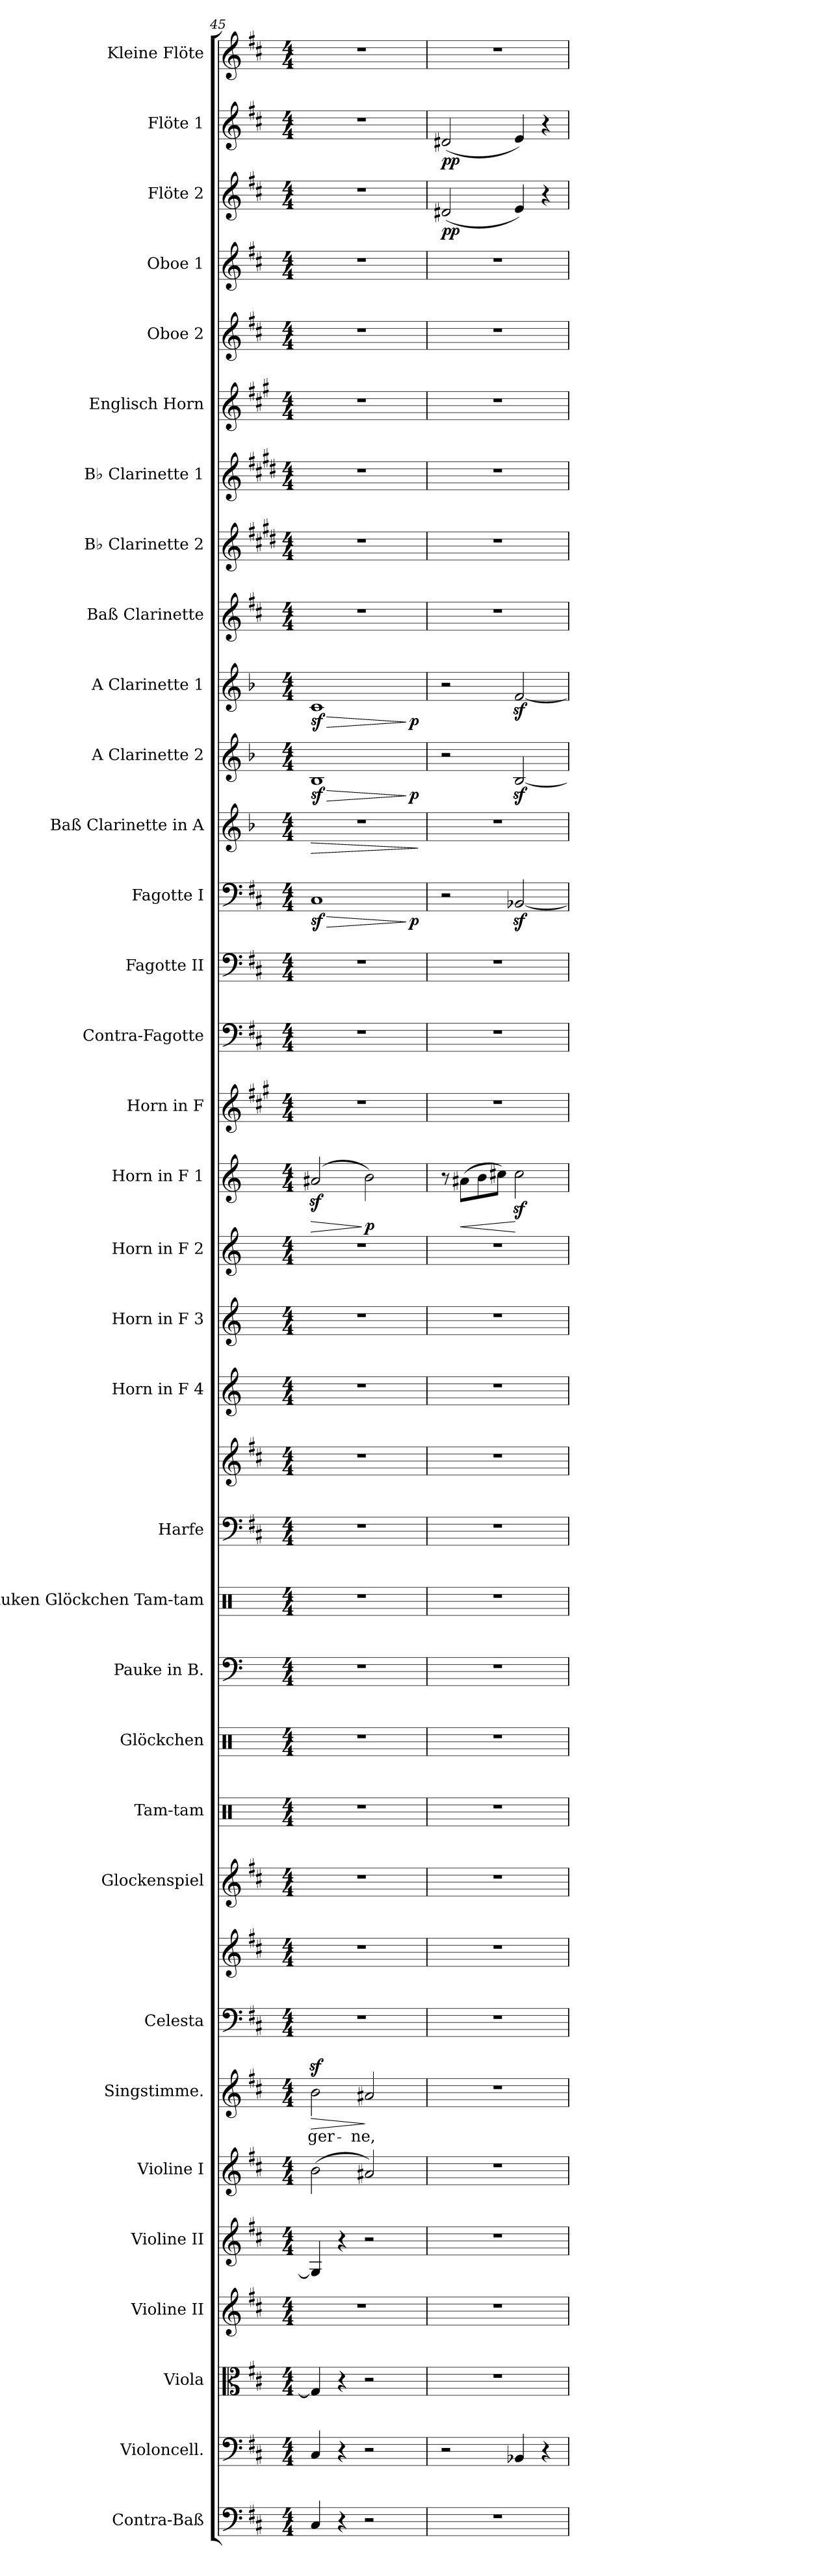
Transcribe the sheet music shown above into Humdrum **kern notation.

**kern	**kern	**kern	**kern	**kern	**kern	**kern	**text	**dynam	**kern	**kern	**kern	**kern	**kern	**kern	**kern	**kern	**kern	**kern	**kern	**kern	**kern	**dynam	**kern	**kern	**kern	**kern	**dynam	**kern	**dynam	**kern	**dynam	**kern	**dynam	**kern	**kern	**kern	**kern	**kern	**kern	**kern	**dynam	**kern	**dynam	**kern
*part34	*part33	*part32	*part31	*part30	*part29	*part28	*part28	*part28	*part27	*part27	*part26	*part25	*part24	*part23	*part22	*part21	*part21	*part20	*part19	*part18	*part17	*part17	*part16	*part15	*part14	*part13	*part13	*part12	*part12	*part11	*part11	*part10	*part10	*part9	*part8	*part7	*part6	*part5	*part4	*part3	*part3	*part2	*part2	*part1
*staff36	*staff35	*staff34	*staff33	*staff32	*staff31	*staff30	*staff30	*staff30	*staff29	*staff28	*staff27	*staff26	*staff25	*staff24	*staff23	*staff22	*staff21	*staff20	*staff19	*staff18	*staff17	*staff17	*staff16	*staff15	*staff14	*staff13	*staff13	*staff12	*staff12	*staff11	*staff11	*staff10	*staff10	*staff9	*staff8	*staff7	*staff6	*staff5	*staff4	*staff3	*staff3	*staff2	*staff2	*staff1
*I"Contra-Baß	*I"Violoncell.	*I"Viola	*I"Violine II	*I"Violine II	*I"Violine I	*I"Singstimme.	*	*	*I"Celesta	*	*I"Glockenspiel	*I"Tam-tam	*I"Glöckchen	*I"Pauke in B.	*I"Pauken  Glöckchen Tam-tam	*I"Harfe	*	*I"Horn in F 4	*I"Horn in F 3	*I"Horn in F 2	*I"Horn in F 1	*	*I"Horn in F	*I"Contra-Fagotte	*I"Fagotte II	*I"Fagotte I	*	*I"Baß Clarinette in A	*	*I"A Clarinette 2	*	*I"A Clarinette 1	*	*I"Baß Clarinette	*I"B♭ Clarinette 2	*I"B♭ Clarinette 1	*I"Englisch Horn	*I"Oboe 2	*I"Oboe 1	*I"Flöte 2	*	*I"Flöte 1	*	*I"Kleine Flöte
*I'C.-B.	*I'Vc.	*I'Vla.	*I'Vln. II	*I'Vln. II	*I'Vln. I	*I'Sgst.	*	*	*I'Cel.	*	*I'Glk.	*I'Tam-tam	*I'Gl.	*I'Pauke	*I'Tam-tam	*I'Hfe.	*	*I'Hn. 4	*I'Hn. 3	*I'Hn. 2	*I'Hn. 1	*	*	*I'C.-Fg.	*I'Fg. II	*I'Fg. I	*	*	*	*I'A Cl. 2	*	*I'A Cl. 1	*	*I'B. Cl.	*I'B♭ Cl. 2	*I'B♭ Cl. 1	*I'E. H.	*I'Ob. 2	*I'Ob. 1	*I'Fl. 2	*	*I'Fl. 1	*	*I'Kl. Fl.
*clefF4	*clefF4	*clefC3	*clefG2	*clefG2	*clefG2	*clefG2	*	*	*clefF4	*clefG2	*clefG2	*clefX	*clefX	*clefF4	*clefX	*clefF4	*clefG2	*clefG2	*clefG2	*clefG2	*clefG2	*	*clefG2	*clefF4	*clefF4	*clefF4	*	*clefG2	*	*clefG2	*	*clefG2	*	*clefG2	*clefG2	*clefG2	*clefG2	*clefG2	*clefG2	*clefG2	*	*clefG2	*	*clefG2
*ITrd7c12	*	*	*	*	*	*	*	*	*ITrd-7c-12	*ITrd-7c-12	*ITrd-14c-24	*	*	*	*	*	*	*ITrd4c7	*ITrd4c7	*ITrd4c7	*ITrd4c7	*	*ITrd4c7	*ITrd7c12	*	*	*	*ITrd2c3	*	*ITrd2c3	*	*ITrd2c3	*	*ITrd8c14	*ITrd1c2	*ITrd1c2	*ITrd4c7	*	*	*	*	*	*	*ITrd-7c-12
*k[f#c#]	*k[f#c#]	*k[f#c#]	*k[f#c#]	*k[f#c#]	*k[f#c#]	*k[f#c#]	*	*	*k[f#c#]	*k[f#c#]	*k[f#c#]	*k[]	*k[]	*k[]	*k[]	*k[f#c#]	*k[f#c#]	*k[b-]	*k[b-]	*k[b-]	*k[b-]	*	*k[f#c#]	*k[f#c#]	*k[f#c#]	*k[f#c#]	*	*k[f#c#]	*	*k[f#c#]	*	*k[f#c#]	*	*k[f#c#]	*k[f#c#]	*k[f#c#]	*k[f#c#]	*k[f#c#]	*k[f#c#]	*k[f#c#]	*	*k[f#c#]	*	*k[f#c#]
*M4/4	*M4/4	*M4/4	*M4/4	*M4/4	*M4/4	*M4/4	*	*	*M4/4	*M4/4	*M4/4	*M4/4	*M4/4	*M4/4	*M4/4	*M4/4	*M4/4	*M4/4	*M4/4	*M4/4	*M4/4	*	*M4/4	*M4/4	*M4/4	*M4/4	*	*M4/4	*	*M4/4	*	*M4/4	*	*M4/4	*M4/4	*M4/4	*M4/4	*M4/4	*M4/4	*M4/4	*	*M4/4	*	*M4/4
=45	=45	=45	=45	=45	=45	=45	=45	=45	=45	=45	=45	=45	=45	=45	=45	=45	=45	=45	=45	=45	=45	=45	=45	=45	=45	=45	=45	=45	=45	=45	=45	=45	=45	=45	=45	=45	=45	=45	=45	=45	=45	=45	=45	=45
!	!	!	!	!	!	!	!	!LO:HP:b	!	!	!	!	!	!	!	!	!	!	!	!	!	!LO:HP:b	!	!	!	!	!LO:HP:b	!	!LO:HP:b	!	!LO:HP:b	!	!LO:HP:b	!	!	!	!	!	!	!	!	!	!	!
*	*	*	*	*	*	*	*	*	*	*	*	*	*	*	*	*	*	*	*	*	*	*	*	*	*	*^	*	*	*	*^	*	*^	*	*	*	*	*	*	*	*	*	*	*	*
!	!	!	!	!	!	!	!	!	!	!	!	!	!	!	!	!	!	!	!	!	!	!	!	!	!	!	!	!LO:DY:n=1:b	!	!	!	!	!LO:DY:n=1:b	!	!	!LO:DY:n=1:b	!	!	!	!	!	!	!	!	!	!	!
4CC#/	4C#/	4G/]	1r	4G/]	(2b\	2bz>\	ger-	>	1r	1r	1r	1r	1r	1r	1r	1r	1r	1r	1r	1r	(2d#Xz</	>	1r	1r	1r	1C#	2ryy	> sf	1r	>	1G	2ryy	> sf	1A	2ryy	> sf	1r	1r	1r	1r	1r	1r	1r	.	1r	.	1r
4r	4r	4r	.	4r	.	.	.	.	.	.	.	.	.	.	.	.	.	.	.	.	.	.	.	.	.	.	.	.	.	.	.	.	.	.	.	.	.	.	.	.	.	.	.	.	.	.	.
!	!	!	!	!	!	!	!	!	!	!	!	!	!	!	!	!	!	!	!	!	!	!LO:DY:n=1:b	!	!	!	!	!	!	!	!	!	!	!	!	!	!	!	!	!	!	!	!	!	!	!	!	!
2r	2r	2r	.	2r	2a#X/)	2a#X/	-ne,	]	.	.	.	.	.	.	.	.	.	.	.	.	2e\)	] p	.	.	.	.	4ryy	.	.	.	.	4ryy	.	.	4ryy	.	.	.	.	.	.	.	.	.	.	.	.
.	.	.	.	.	.	.	.	.	.	.	.	.	.	.	.	.	.	.	.	.	.	.	.	.	.	.	8ryy	.	.	.	.	8ryy	.	.	8ryy	.	.	.	.	.	.	.	.	.	.	.	.
!	!	!	!	!	!	!	!	!	!	!	!	!	!	!	!	!	!	!	!	!	!	!	!	!	!	!	!	!LO:DY:n=2:b	!	!	!	!	!LO:DY:n=2:b	!	!	!LO:DY:n=2:b	!	!	!	!	!	!	!	!	!	!	!
.	.	.	.	.	.	.	.	.	.	.	.	.	.	.	.	.	.	.	.	.	.	.	.	.	.	.	8ryy	] p	.	.	.	8ryy	] p	.	8ryy	] p	.	.	.	.	.	.	.	.	.	.	.
*	*	*	*	*	*	*	*	*	*	*	*	*	*	*	*	*	*	*	*	*	*	*	*	*	*	*	*	*	*	*	*v	*v	*	*	*	*	*	*	*	*	*	*	*	*	*	*	*
*	*	*	*	*	*	*	*	*	*	*	*	*	*	*	*	*	*	*	*	*	*	*	*	*	*	*v	*v	*	*	*	*	*	*v	*v	*	*	*	*	*	*	*	*	*	*	*	*
.	.	.	.	.	.	.	.	.	.	.	.	.	.	.	.	.	.	.	.	.	.	.	.	.	.	.	.	.	]	.	.	.	.	.	.	.	.	.	.	.	.	.	.	.
=46	=46	=46	=46	=46	=46	=46	=46	=46	=46	=46	=46	=46	=46	=46	=46	=46	=46	=46	=46	=46	=46	=46	=46	=46	=46	=46	=46	=46	=46	=46	=46	=46	=46	=46	=46	=46	=46	=46	=46	=46	=46	=46	=46	=46
!	!	!	!	!	!	!	!	!	!	!	!	!	!	!	!	!	!	!	!	!	!	!	!	!	!	!	!	!	!	!	!	!	!	!	!	!	!	!	!	!	!LO:DY:b	!	!LO:DY:b	!
1r	2r	1r	1r	1r	1r	1r	.	.	1r	1r	1r	1r	1r	1r	1r	1r	1r	1r	1r	1r	8r	.	1r	1r	1r	2r	.	1r	.	2r	.	2r	.	1r	1r	1r	1r	1r	1r	(2d#X/	pp	(2d#X/	pp	1r
!	!	!	!	!	!	!	!	!	!	!	!	!	!	!	!	!	!	!	!	!	!	!LO:HP:b	!	!	!	!	!	!	!	!	!	!	!	!	!	!	!	!	!	!	!	!	!	!
.	.	.	.	.	.	.	.	.	.	.	.	.	.	.	.	.	.	.	.	.	(8d#X\L	<	.	.	.	.	.	.	.	.	.	.	.	.	.	.	.	.	.	.	.	.	.	.
.	.	.	.	.	.	.	.	.	.	.	.	.	.	.	.	.	.	.	.	.	8e\	.	.	.	.	.	.	.	.	.	.	.	.	.	.	.	.	.	.	.	.	.	.	.
.	.	.	.	.	.	.	.	.	.	.	.	.	.	.	.	.	.	.	.	.	8f#X\J)	.	.	.	.	.	.	.	.	.	.	.	.	.	.	.	.	.	.	.	.	.	.	.
.	4BB-X/	.	.	.	.	.	.	.	.	.	.	.	.	.	.	.	.	.	.	.	2f#z<\	[	.	.	.	[2BB-Xz</	.	.	.	[2Gz</	.	[2dz</	.	.	.	.	.	.	.	4e/)	.	4e/)	.	.
.	4r	.	.	.	.	.	.	.	.	.	.	.	.	.	.	.	.	.	.	.	.	.	.	.	.	.	.	.	.	.	.	.	.	.	.	.	.	.	.	4r	.	4r	.	.
=	=	=	=	=	=	=	=	=	=	=	=	=	=	=	=	=	=	=	=	=	=	=	=	=	=	=	=	=	=	=	=	=	=	=	=	=	=	=	=	=	=	=	=	=
*-	*-	*-	*-	*-	*-	*-	*-	*-	*-	*-	*-	*-	*-	*-	*-	*-	*-	*-	*-	*-	*-	*-	*-	*-	*-	*-	*-	*-	*-	*-	*-	*-	*-	*-	*-	*-	*-	*-	*-	*-	*-	*-	*-	*-
